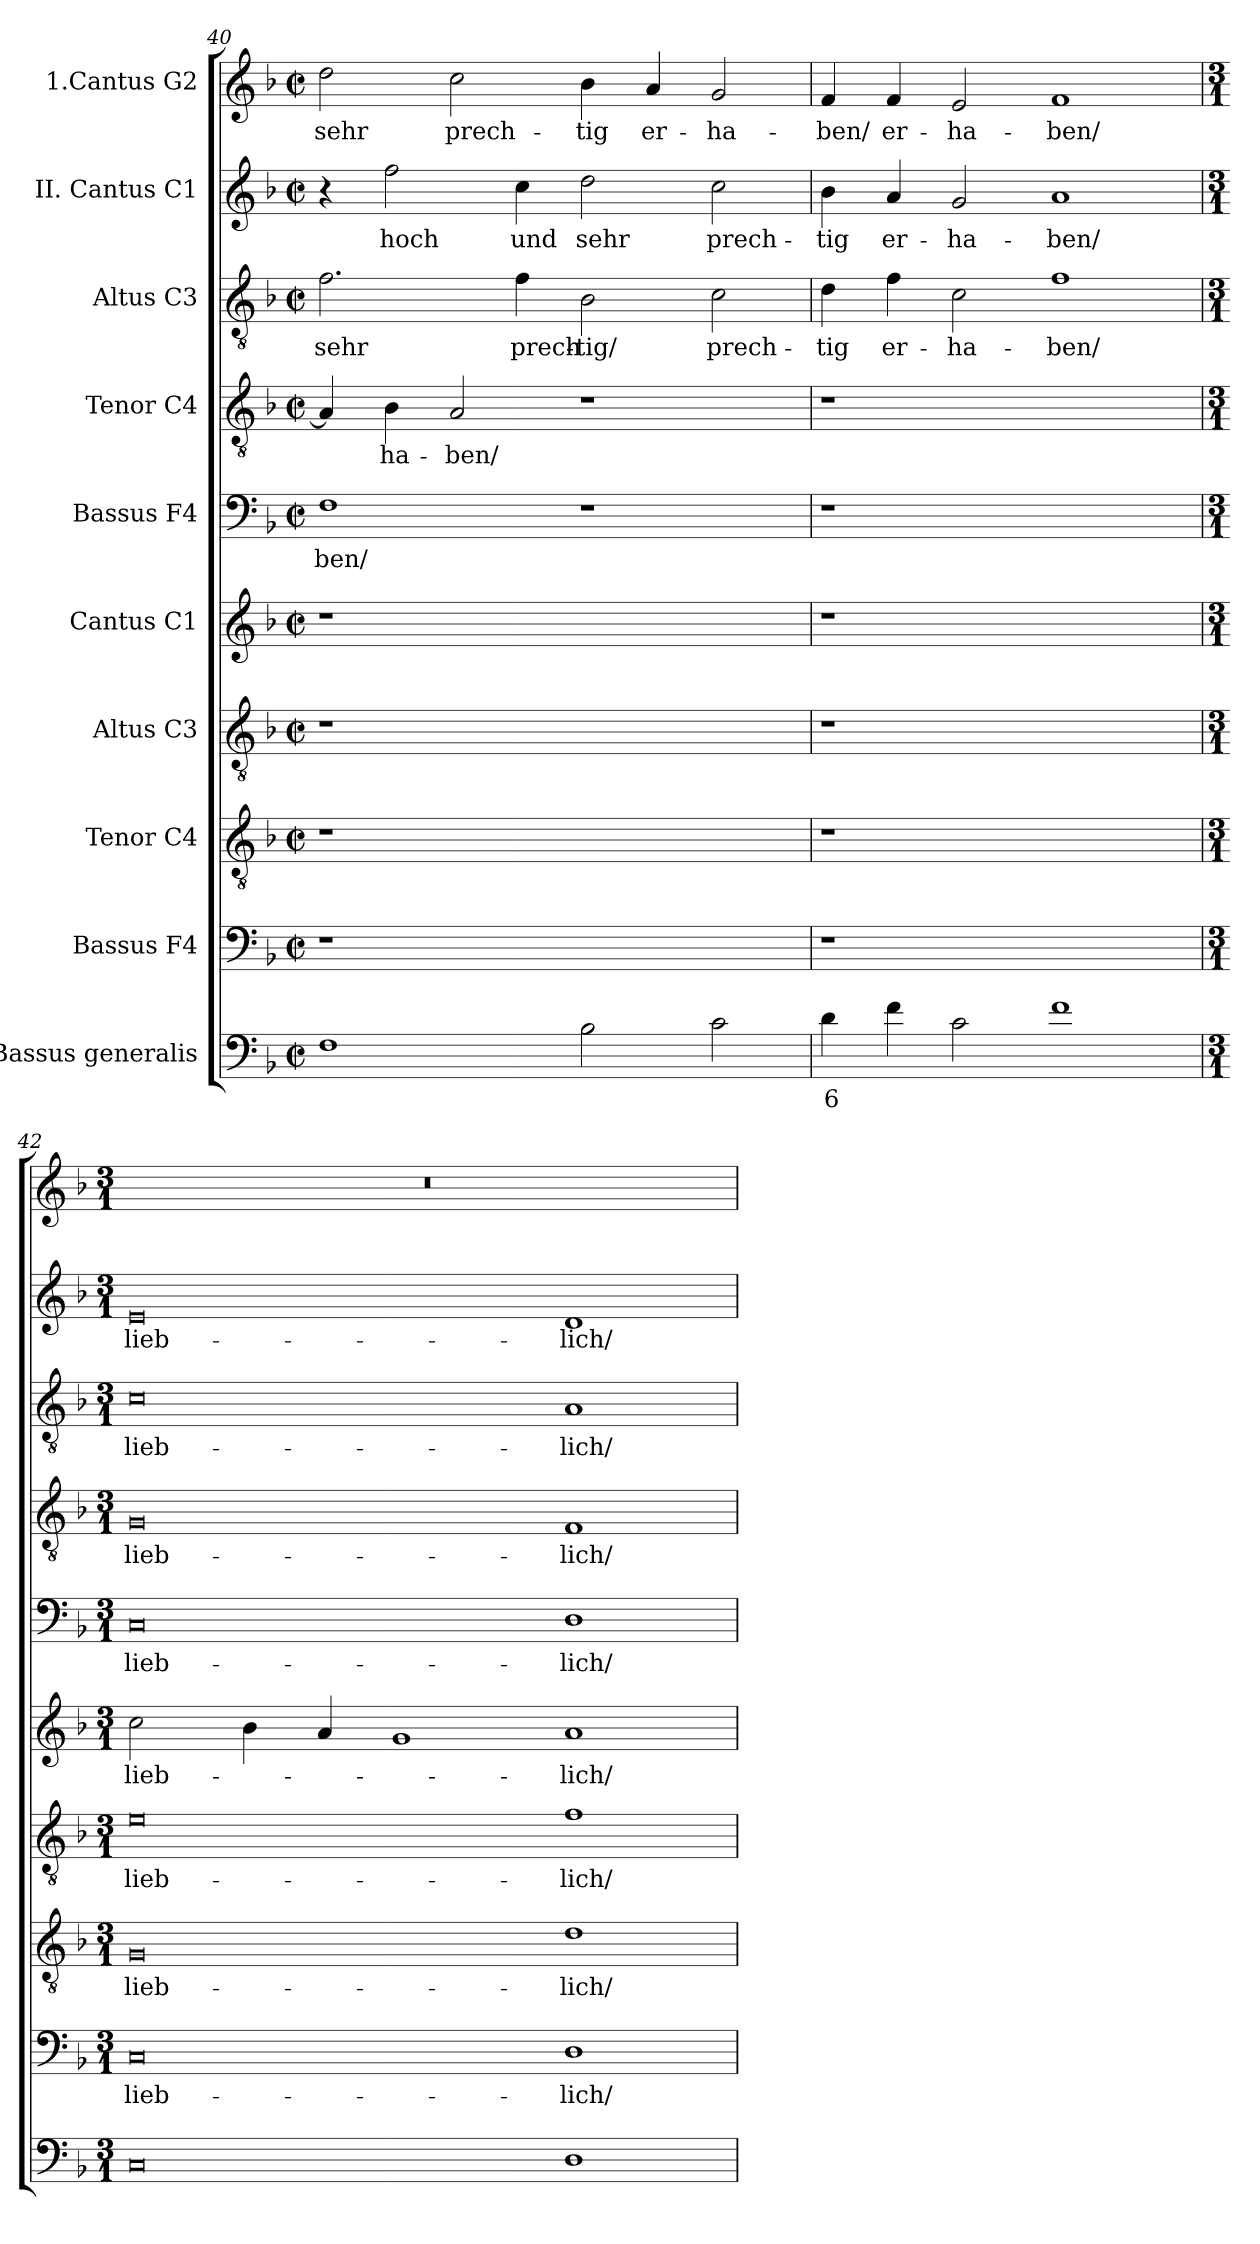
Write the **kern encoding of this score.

**kern	**text	**kern	**text	**kern	**text	**kern	**text	**kern	**text	**kern	**text	**kern	**text	**kern	**text	**kern	**text	**kern	**text
*part10	*part10	*part9	*part9	*part8	*part8	*part7	*part7	*part6	*part6	*part5	*part5	*part4	*part4	*part3	*part3	*part2	*part2	*part1	*part1
*staff10	*staff10	*staff9	*staff9	*staff8	*staff8	*staff7	*staff7	*staff6	*staff6	*staff5	*staff5	*staff4	*staff4	*staff3	*staff3	*staff2	*staff2	*staff1	*staff1
*I"Bassus  generalis	*	*I"Bassus F4	*	*I"Tenor C4	*	*I"Altus  C3	*	*I"Cantus C1	*	*I"Bassus F4	*	*I"Tenor C4	*	*I"Altus C3	*	*I"II. Cantus C1	*	*I"1.Cantus G2	*
!!LO:PB:g=z
*clefF4	*	*clefF4	*	*clefGv2	*	*clefGv2	*	*clefG2	*	*clefF4	*	*clefGv2	*	*clefGv2	*	*clefG2	*	*clefG2	*
*k[b-]	*	*k[b-]	*	*k[b-]	*	*k[b-]	*	*k[b-]	*	*k[b-]	*	*k[b-]	*	*k[b-]	*	*k[b-]	*	*k[b-]	*
*F:	*	*F:	*	*F:	*	*F:	*	*F:	*	*F:	*	*F:	*	*F:	*	*F:	*	*F:	*
*M2/2	*	*M2/2	*	*M2/2	*	*M2/2	*	*M2/2	*	*M2/2	*	*M2/2	*	*M2/2	*	*M2/2	*	*M2/2	*
*met(c|)	*	*met(c|)	*	*met(c|)	*	*met(c|)	*	*met(c|)	*	*met(c|)	*	*met(c|)	*	*met(c|)	*	*met(c|)	*	*met(c|)	*
=40	=40	=40	=40	=40	=40	=40	=40	=40	=40	=40	=40	=40	=40	=40	=40	=40	=40	=40	=40
!	!	!	!	!	!	!	!	!	!	!	!LO:LY:b	!	!	!	!LO:LY:b	!	!	!	!LO:LY:b
1F	.	1r	.	1r	.	1r	.	1r	.	1F	-ben/	4A/]	.	2.f\	sehr	4r	.	2dd\	sehr
!	!	!	!	!	!	!	!	!	!	!	!	!	!LO:LY:b	!	!	!	!LO:LY:b	!	!
.	.	.	.	.	.	.	.	.	.	.	.	4B-\	-ha-	.	.	2ff\	hoch	.	.
!	!	!	!	!	!	!	!	!	!	!	!	!	!LO:LY:b	!	!	!	!	!	!LO:LY:b
.	.	.	.	.	.	.	.	.	.	.	.	2A/	-ben/	.	.	.	.	2cc\	prech-
!	!	!	!	!	!	!	!	!	!	!	!	!	!	!	!LO:LY:b	!	!LO:LY:b	!	!
.	.	.	.	.	.	.	.	.	.	.	.	.	.	4f\	prech-	4cc\	und	.	.
!	!	!	!	!	!	!	!	!	!	!	!	!	!	!	!LO:LY:b	!	!LO:LY:b	!	!LO:LY:b
2B-\	.	1ryy	.	1ryy	.	1ryy	.	1ryy	.	1r	.	1r	.	2B-\	-tig/	2dd\	sehr	4b-\	-tig
!	!	!	!	!	!	!	!	!	!	!	!	!	!	!	!	!	!	!	!LO:LY:b
.	.	.	.	.	.	.	.	.	.	.	.	.	.	.	.	.	.	4a/	er-
!	!	!	!	!	!	!	!	!	!	!	!	!	!	!	!LO:LY:b	!	!LO:LY:b	!	!LO:LY:b
2c\	.	.	.	.	.	.	.	.	.	.	.	.	.	2c\	prech-	2cc\	prech-	2g/	-ha-
=41	=41	=41	=41	=41	=41	=41	=41	=41	=41	=41	=41	=41	=41	=41	=41	=41	=41	=41	=41
!	!LO:LY:b	!	!	!	!	!	!	!	!	!	!	!	!	!	!LO:LY:b	!	!LO:LY:b	!	!LO:LY:b
4d\	6	1r	.	1r	.	1r	.	1r	.	1r	.	1r	.	4d\	-tig	4b-\	-tig	4f/	-ben/
!	!	!	!	!	!	!	!	!	!	!	!	!	!	!	!LO:LY:b	!	!LO:LY:b	!	!LO:LY:b
4f\	.	.	.	.	.	.	.	.	.	.	.	.	.	4f\	er-	4a/	er-	4f/	er-
!	!	!	!	!	!	!	!	!	!	!	!	!	!	!	!LO:LY:b	!	!LO:LY:b	!	!LO:LY:b
2c\	.	.	.	.	.	.	.	.	.	.	.	.	.	2c\	-ha-	2g/	-ha-	2e/	-ha-
!	!	!	!	!	!	!	!	!	!	!	!	!	!	!	!LO:LY:b	!	!LO:LY:b	!	!LO:LY:b
1f	.	1ryy	.	1ryy	.	1ryy	.	1ryy	.	1ryy	.	1ryy	.	1f	-ben/	1a	-ben/	1f	-ben/
=42	=42	=42	=42	=42	=42	=42	=42	=42	=42	=42	=42	=42	=42	=42	=42	=42	=42	=42	=42
*M3/1	*	*M3/1	*	*M3/1	*	*M3/1	*	*M3/1	*	*M3/1	*	*M3/1	*	*M3/1	*	*M3/1	*	*M3/1	*
*	*	*	*	*	*	*	*	*	*	*	*	*	*	*	*	*	*	*MM560	*
!	!	!	!LO:LY:b	!	!LO:LY:b	!	!LO:LY:b	!	!LO:LY:b	!	!LO:LY:b	!	!LO:LY:b	!	!LO:LY:b	!	!LO:LY:b	!	!
0C	.	0C	lieb-	0G	lieb-	0e	lieb-	2cc\	lieb-	0C	lieb-	0G	lieb-	0c	lieb-	0e	lieb-	0.r	.
.	.	.	.	.	.	.	.	4b-\	.	.	.	.	.	.	.	.	.	.	.
.	.	.	.	.	.	.	.	4a/	.	.	.	.	.	.	.	.	.	.	.
.	.	.	.	.	.	.	.	1g	.	.	.	.	.	.	.	.	.	.	.
!	!	!	!LO:LY:b	!	!LO:LY:b	!	!LO:LY:b	!	!LO:LY:b	!	!LO:LY:b	!	!LO:LY:b	!	!LO:LY:b	!	!LO:LY:b	!	!
1D	.	1D	-lich/	1d	-lich/	1f	-lich/	1a	-lich/	1D	-lich/	1F	-lich/	1A	-lich/	1d	-lich/	.	.
=	=	=	=	=	=	=	=	=	=	=	=	=	=	=	=	=	=	=	=
*-	*-	*-	*-	*-	*-	*-	*-	*-	*-	*-	*-	*-	*-	*-	*-	*-	*-	*-	*-
